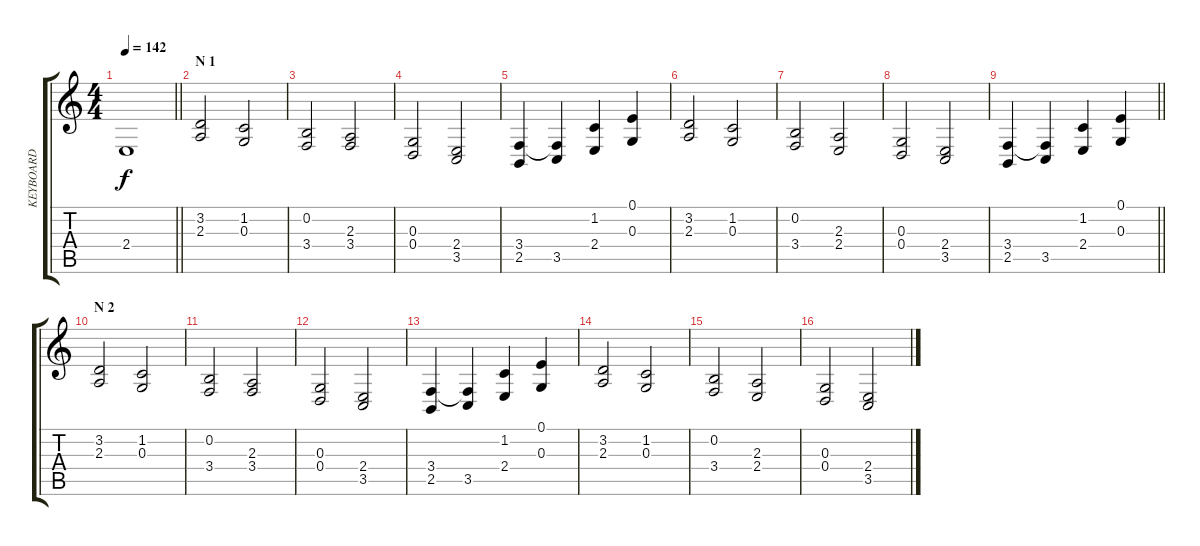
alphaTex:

\track ("KEYBOARD" "KEYBOARD") {instrument stringensemble2}
\staff {score tabs}
\tuning (E4 B3 G3 D3 A2 E2) {hide}
\ts (4 4)
\tempo 142
\clef g2
\barLineRight lightlight
\ks c
2.4.1{dy f} |
\section ("" "N 1")
(3.2 2.3).2 (1.2 0.3).2 |
(0.2 3.4).2 (2.3 3.4).2 |
(0.3 0.4).2 (2.4 3.5).2 |
(3.4 2.5).4 (3.4{t} 3.5).4 (1.2 2.4).4 (0.1 0.3).4 |
(3.2 2.3).2 (1.2 0.3).2 |
(0.2 3.4).2 (2.3 2.4).2 |
(0.3 0.4).2 (2.4 3.5).2 |
\barLineRight lightlight
(3.4 2.5).4 (3.4{t} 3.5).4 (1.2 2.4).4 (0.1 0.3).4 |
\section ("" "N 2")
(3.2 2.3).2 (1.2 0.3).2 |
(0.2 3.4).2 (2.3 3.4).2 |
(0.3 0.4).2 (2.4 3.5).2 |
(3.4 2.5).4 (3.4{t} 3.5).4 (1.2 2.4).4 (0.1 0.3).4 |
(3.2 2.3).2 (1.2 0.3).2 |
(0.2 3.4).2 (2.3 2.4).2 |
(0.3 0.4).2 (2.4 3.5).2
